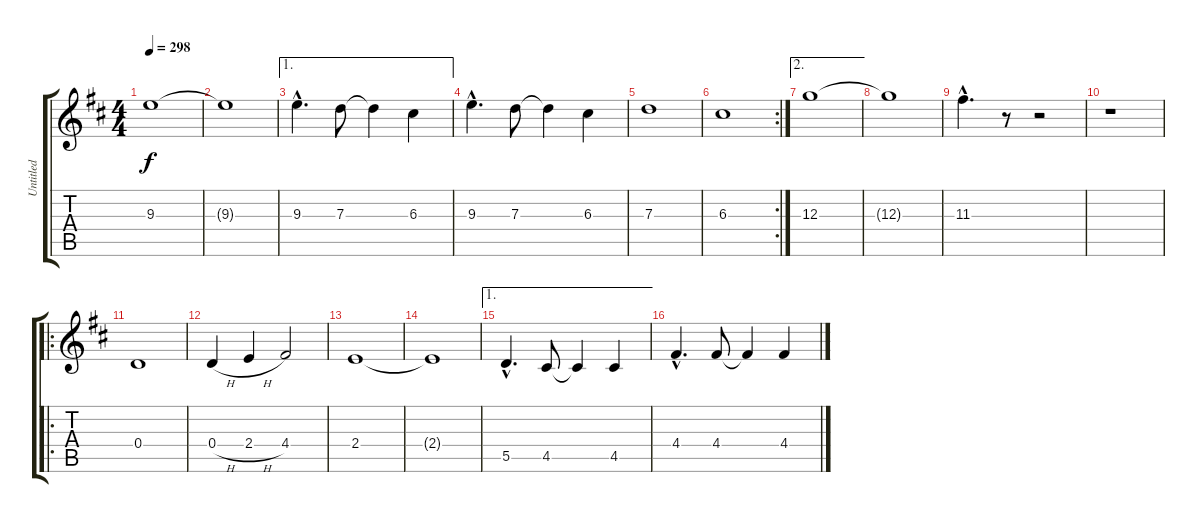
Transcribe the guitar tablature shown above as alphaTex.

\track ("Untitled" "Untitled") {instrument distortionguitar}
\staff {score tabs}
\tuning (E4 B3 G3 D3 A2 E2) {hide}
\ts (4 4)
\tempo 298
\clef g2
\ks d
9.3.1{dy f} |
9.3{t}.1 |
\ae 1
9.3{hac}.4{d} 7.3.8 7.3{t}.4 6.3.4 |
9.3{hac}.4{d} 7.3.8 7.3{t}.4 6.3.4 |
7.3.1 |
\rc 2
6.3.1 |
\ae 2
12.3.1 |
12.3{t}.1 |
11.3{hac}.4{d} r.8 r.2 |
r.1 |
\ro
0.4.1 |
0.4{h}.4 2.4{h}.4 4.4.2 |
2.4.1 |
2.4{t}.1 |
\ae 1
5.5{hac}.4{d} 4.5.8 4.5{t}.4 4.5.4 |
4.4{hac}.4{d} 4.4.8 4.4{t}.4 4.4.4
